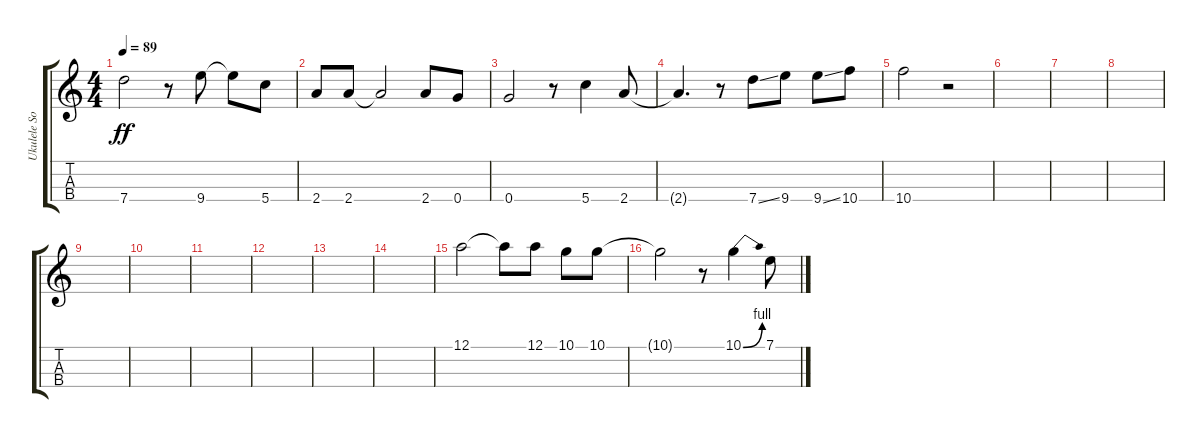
\track ("Ukulele Solo" "Ukulele So") {instrument shamisen}
\staff {score tabs}
\tuning (A4 E4 C4 G4) {hide}
\ts (4 4)
\tempo 89
\clef g2
\ks c
7.4.2{dy ff} r.8 9.4.8 9.4{t}.8 5.4.8 |
2.4.8 2.4.8 2.4{t}.2 2.4.8 0.4.8 |
0.4.2 r.8 5.4.4 2.4.8 |
2.4{t}.4{d} r.8 7.4{ss}.8 9.4.8 9.4{ss}.8 10.4.8 |
10.4.2 r.2 |
|
|
|
|
|
|
|
|
|
12.1.2 12.1{t}.8 12.1.8 10.1.8 10.1.8 |
10.1{t}.2 r.8 10.1{be (bend 0 0 60 4)}.4 7.1.8
